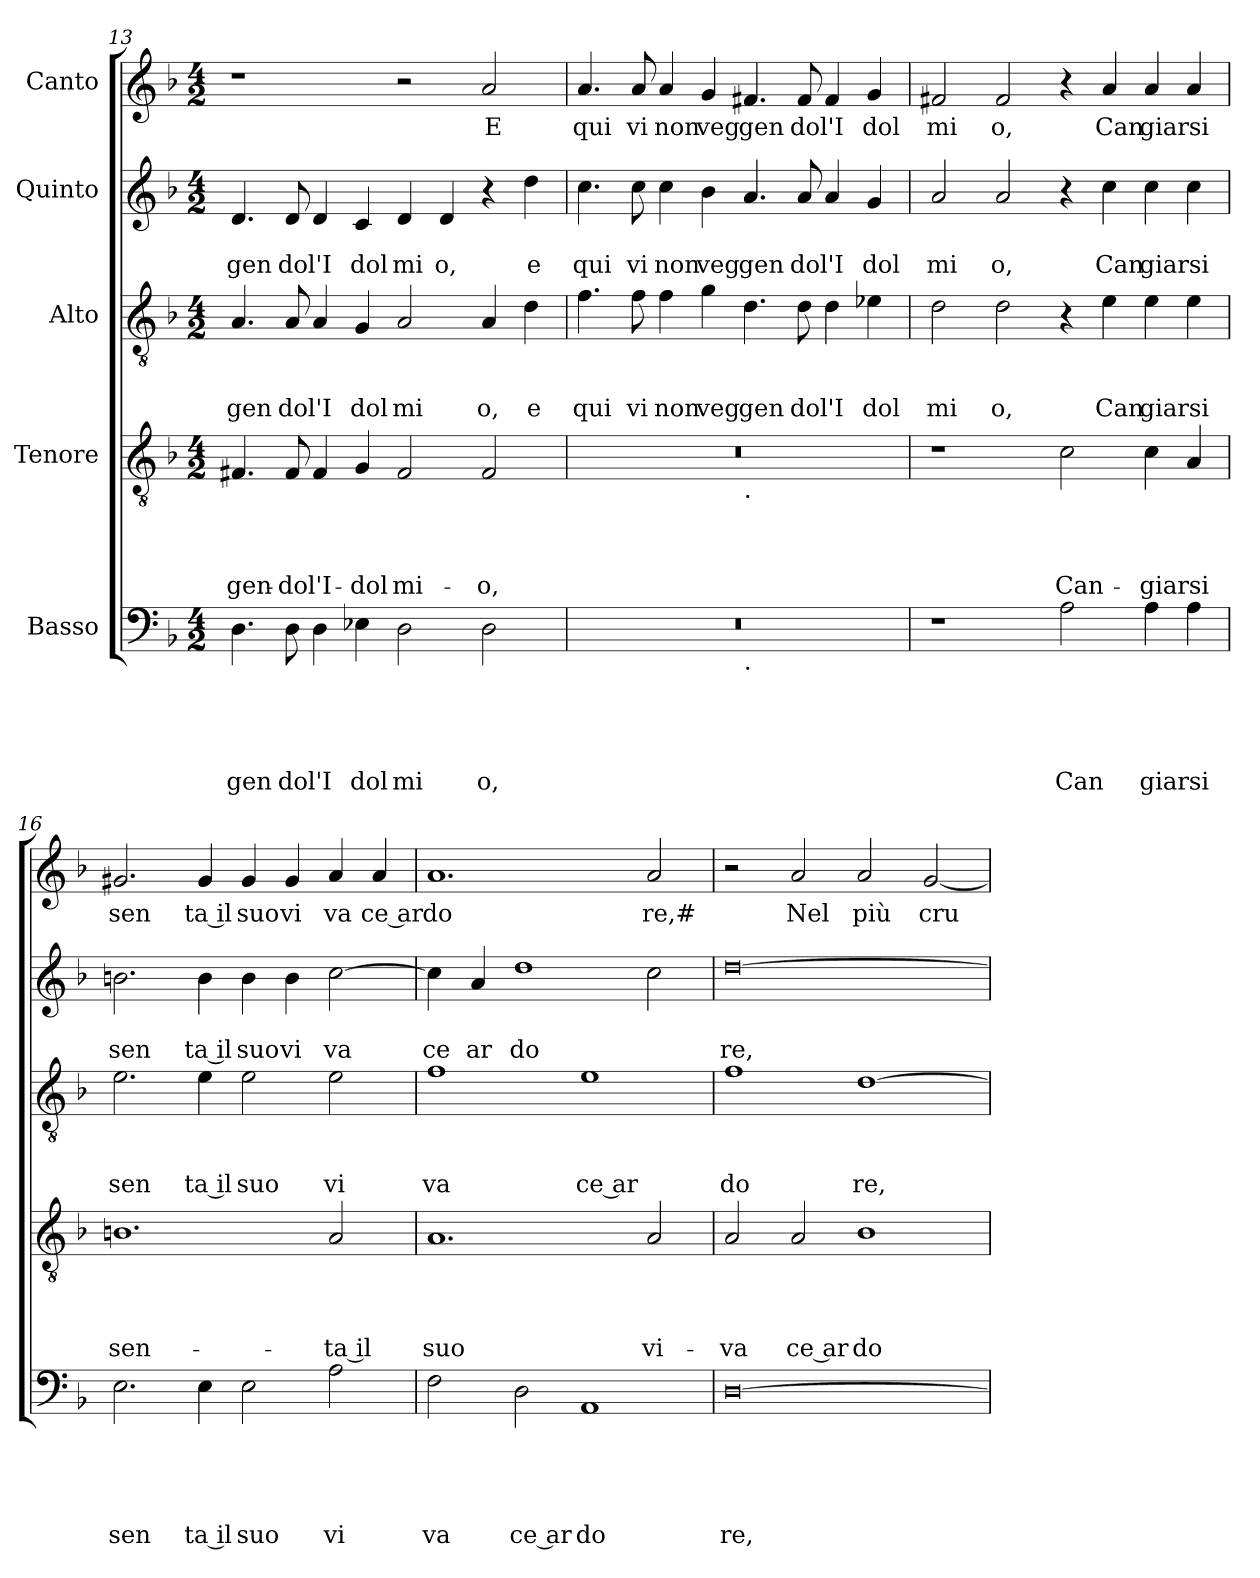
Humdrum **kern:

**kern	**text	**text	**text	**text	**text	**kern	**text	**text	**text	**text	**kern	**text	**text	**text	**kern	**text	**text	**kern	**text
*part5	*part5	*part5	*part5	*part5	*part5	*part4	*part4	*part4	*part4	*part4	*part3	*part3	*part3	*part3	*part2	*part2	*part2	*part1	*part1
*staff5	*staff5	*staff5	*staff5	*staff5	*staff5	*staff4	*staff4	*staff4	*staff4	*staff4	*staff3	*staff3	*staff3	*staff3	*staff2	*staff2	*staff2	*staff1	*staff1
*I"Basso	*	*	*	*	*	*I"Tenore	*	*	*	*	*I"Alto	*	*	*	*I"Quinto	*	*	*I"Canto	*
!!LO:PB:g=z
*clefF4	*	*	*	*	*	*clefGv2	*	*	*	*	*clefGv2	*	*	*	*clefG2	*	*	*clefG2	*
*k[b-]	*	*	*	*	*	*k[b-]	*	*	*	*	*k[b-]	*	*	*	*k[b-]	*	*	*k[b-]	*
*F:	*	*	*	*	*	*F:	*	*	*	*	*F:	*	*	*	*F:	*	*	*F:	*
*M4/2	*	*	*	*	*	*M4/2	*	*	*	*	*M4/2	*	*	*	*M4/2	*	*	*M4/2	*
=13	=13	=13	=13	=13	=13	=13	=13	=13	=13	=13	=13	=13	=13	=13	=13	=13	=13	=13	=13
!	!	!	!	!	!LO:LY:b	!	!	!	!	!LO:LY:b	!	!	!	!LO:LY:b	!	!	!LO:LY:b	!	!
4.D\	.	.	.	.	-gen	4.F#X/	.	.	.	-gen-	4.A/	.	.	-gen	4.d/	.	-gen	1r	.
!	!	!	!	!	!LO:LY:b	!	!	!	!	!LO:LY:b	!	!	!	!LO:LY:b	!	!	!LO:LY:b	!	!
8D\	.	.	.	.	do	8F#/	.	.	.	-do	8A/	.	.	do	8d/	.	do	.	.
!	!	!	!	!	!LO:LY:b	!	!	!	!	!LO:LY:b	!	!	!	!LO:LY:b	!	!	!LO:LY:b	!	!
4D\	.	.	.	.	l'I	4F#/	.	.	.	l'I-	4A/	.	.	l'I	4d/	.	l'I	.	.
!	!	!	!	!	!LO:LY:b	!	!	!	!	!LO:LY:b	!	!	!	!LO:LY:b	!	!	!LO:LY:b	!	!
4E-X\	.	.	.	.	dol	4G/	.	.	.	-dol	4G/	.	.	dol	4c/	.	dol	.	.
!	!	!	!	!	!LO:LY:b	!	!	!	!	!LO:LY:b	!	!	!	!LO:LY:b	!	!	!LO:LY:b	!	!
2D\	.	.	.	.	mi	2F#/	.	.	.	mi-	2A/	.	.	mi	4d/	.	mi	2r	.
!	!	!	!	!	!	!	!	!	!	!	!	!	!	!	!	!	!LO:LY:b	!	!
.	.	.	.	.	.	.	.	.	.	.	.	.	.	.	4d/	.	o,	.	.
!	!	!	!	!	!LO:LY:b	!	!	!	!	!LO:LY:b	!	!	!	!LO:LY:b	!	!	!	!	!LO:LY:b
2D\	.	.	.	.	o,	2F#/	.	.	.	-o,	4A/	.	.	o,	4r	.	.	2a/	E
!	!	!	!	!	!	!	!	!	!	!	!	!	!	!LO:LY:b	!	!	!LO:LY:b	!	!
.	.	.	.	.	.	.	.	.	.	.	4d\	.	.	e	4dd\	.	e	.	.
=14	=14	=14	=14	=14	=14	=14	=14	=14	=14	=14	=14	=14	=14	=14	=14	=14	=14	=14	=14
!	!	!	!	!	!	!	!	!	!	!	!	!	!	!LO:LY:b	!	!	!LO:LY:b	!	!LO:LY:b
*^	*	*	*	*	*	*^	*	*	*	*	*	*	*	*	*	*	*	*	*
0r	1ryy	.	.	.	.	.	0r	1ryy	.	.	.	.	4.f\	.	.	qui	4.cc\	.	qui	4.a/	qui
!	!	!	!	!	!	!	!	!	!	!	!	!	!	!	!	!LO:LY:b	!	!	!LO:LY:b	!	!LO:LY:b
.	.	.	.	.	.	.	.	.	.	.	.	.	8f\	.	.	vi	8cc\	.	vi	8a/	vi
!	!	!	!	!	!	!	!	!	!	!	!	!	!	!	!	!LO:LY:b	!	!	!LO:LY:b	!	!LO:LY:b
.	.	.	.	.	.	.	.	.	.	.	.	.	4f\	.	.	non	4cc\	.	non	4a/	non
!	!	!	!	!	!	!	!	!	!	!	!	!	!	!	!	!LO:LY:b	!	!	!LO:LY:b	!	!LO:LY:b
.	.	.	.	.	.	.	.	.	.	.	.	.	4g\	.	.	veg	4b-\	.	veg	4g/	veg
!	!	!	!	!	!	!	!	!LO:TX:b:t=.	!	!	!	!	!	!	!	!	!	!	!	!	!
!	!LO:TX:b:t=.	!	!	!	!	!	!	!	!	!	!	!	!	!	!	!	!	!	!	!	!
!	!	!	!	!	!	!	!	!	!	!	!	!	!	!	!	!LO:LY:b	!	!	!LO:LY:b	!	!LO:LY:b
.	1ryy	.	.	.	.	.	.	1ryy	.	.	.	.	4.d\	.	.	gen	4.a/	.	gen	4.f#X/	gen
!	!	!	!	!	!	!	!	!	!	!	!	!	!	!	!	!LO:LY:b	!	!	!LO:LY:b	!	!LO:LY:b
.	.	.	.	.	.	.	.	.	.	.	.	.	8d\	.	.	do	8a/	.	do	8f#/	do
!	!	!	!	!	!	!	!	!	!	!	!	!	!	!	!	!LO:LY:b	!	!	!LO:LY:b	!	!LO:LY:b
.	.	.	.	.	.	.	.	.	.	.	.	.	4d\	.	.	l'I	4a/	.	l'I	4f#/	l'I
!	!	!	!	!	!	!	!	!	!	!	!	!	!	!	!	!LO:LY:b	!	!	!LO:LY:b	!	!LO:LY:b
.	.	.	.	.	.	.	.	.	.	.	.	.	4e-X\	.	.	dol	4g/	.	dol	4g/	dol
=15	=15	=15	=15	=15	=15	=15	=15	=15	=15	=15	=15	=15	=15	=15	=15	=15	=15	=15	=15	=15	=15
!	!	!	!	!	!	!	!	!	!	!	!	!	!	!	!	!LO:LY:b	!	!	!LO:LY:b	!	!LO:LY:b
*v	*v	*	*	*	*	*	*	*	*	*	*	*	*	*	*	*	*	*	*	*	*
*	*	*	*	*	*	*v	*v	*	*	*	*	*	*	*	*	*	*	*	*	*
1r	.	.	.	.	.	1r	.	.	.	.	2d\	.	.	mi	2a/	.	mi	2f#X/	mi
!	!	!	!	!	!	!	!	!	!	!	!	!	!	!LO:LY:b	!	!	!LO:LY:b	!	!LO:LY:b
.	.	.	.	.	.	.	.	.	.	.	2d\	.	.	o,	2a/	.	o,	2f#/	o,
!	!	!	!	!	!LO:LY:b	!	!	!	!	!LO:LY:b	!	!	!	!	!	!	!	!	!
2A\	.	.	.	.	Can	2c\	.	.	.	Can-	4r	.	.	.	4r	.	.	4r	.
!	!	!	!	!	!	!	!	!	!	!	!	!	!	!LO:LY:b	!	!	!LO:LY:b	!	!LO:LY:b
.	.	.	.	.	.	.	.	.	.	.	4e\	.	.	Can	4cc\	.	Can	4a/	Can
!	!	!	!	!	!LO:LY:b	!	!	!	!	!LO:LY:b	!	!	!	!LO:LY:b	!	!	!LO:LY:b	!	!LO:LY:b
4A\	.	.	.	.	giarsi	4c\	.	.	.	-giarsi	4e\	.	.	giarsi	4cc\	.	giarsi	4a/	giarsi
4A\	.	.	.	.	.	4A/	.	.	.	.	4e\	.	.	.	4cc\	.	.	4a/	.
=16	=16	=16	=16	=16	=16	=16	=16	=16	=16	=16	=16	=16	=16	=16	=16	=16	=16	=16	=16
!	!	!	!	!	!LO:LY:b	!	!	!	!	!LO:LY:b	!	!	!	!LO:LY:b	!	!	!LO:LY:b	!	!LO:LY:b
2.E\	.	.	.	.	sen	1.Bn	.	.	.	sen-	2.e\	.	.	sen	2.bn\	.	sen	2.g#X/	sen
!	!	!	!	!	!LO:LY:b:rj	!	!	!	!	!	!	!	!	!LO:LY:b:rj	!	!	!LO:LY:b:rj	!	!LO:LY:b:rj
4E\	.	.	.	.	ta il	.	.	.	.	.	4e\	.	.	ta il	4b\	.	ta il	4g#/	ta il
!	!	!	!	!	!LO:LY:b	!	!	!	!	!	!	!	!	!LO:LY:b	!	!	!LO:LY:b	!	!LO:LY:b
2E\	.	.	.	.	suo	.	.	.	.	.	2e\	.	.	suo	4b\	.	suo	4g#/	suo
!	!	!	!	!	!	!	!	!	!	!	!	!	!	!	!	!	!LO:LY:b	!	!LO:LY:b
.	.	.	.	.	.	.	.	.	.	.	.	.	.	.	4b\	.	vi	4g#/	vi
!	!	!	!	!	!LO:LY:b	!	!	!	!	!LO:LY:b:rj	!	!	!	!LO:LY:b	!	!	!LO:LY:b	!	!LO:LY:b
2A\	.	.	.	.	vi	2A/	.	.	.	-ta il	2e\	.	.	vi	[>2cc\	.	va	4a/	va
!	!	!	!	!	!	!	!	!	!	!	!	!	!	!	!	!	!	!	!LO:LY:b:rj
.	.	.	.	.	.	.	.	.	.	.	.	.	.	.	.	.	.	4a/	ce ar
=17	=17	=17	=17	=17	=17	=17	=17	=17	=17	=17	=17	=17	=17	=17	=17	=17	=17	=17	=17
!	!	!	!	!	!LO:LY:b	!	!	!	!	!LO:LY:b	!	!	!	!LO:LY:b	!	!	!LO:LY:b	!	!LO:LY:b
2F\	.	.	.	.	va	1.A	.	.	.	suo	1f	.	.	va	4cc\]	.	ce	1.a	do
!	!	!	!	!	!	!	!	!	!	!	!	!	!	!	!	!	!LO:LY:b	!	!
.	.	.	.	.	.	.	.	.	.	.	.	.	.	.	4a/	.	ar	.	.
!	!	!	!	!	!LO:LY:b:rj	!	!	!	!	!	!	!	!	!	!	!	!LO:LY:b	!	!
2D\	.	.	.	.	ce ar	.	.	.	.	.	.	.	.	.	1dd	.	do	.	.
!	!	!	!	!	!LO:LY:b	!	!	!	!	!	!	!	!	!LO:LY:b:rj	!	!	!	!	!
1AA	.	.	.	.	do	.	.	.	.	.	1e	.	.	ce ar	.	.	.	.	.
!	!	!	!	!	!	!	!	!	!	!LO:LY:b	!	!	!	!	!	!	!	!	!LO:LY:b:rj
.	.	.	.	.	.	2A/	.	.	.	vi-	.	.	.	.	2cc\	.	.	2a/	re,#
!!LO:LB:g=z
=18	=18	=18	=18	=18	=18	=18	=18	=18	=18	=18	=18	=18	=18	=18	=18	=18	=18	=18	=18
!	!	!	!	!	!LO:LY:b	!	!	!	!	!LO:LY:b	!	!	!	!LO:LY:b	!	!	!LO:LY:b	!	!
[>0D	.	.	.	.	re,	2A/	.	.	.	-va	1f	.	.	do	[>0dd	.	re,	2r	.
!	!	!	!	!	!	!	!	!	!	!LO:LY:b:rj	!	!	!	!	!	!	!	!	!LO:LY:b
.	.	.	.	.	.	2A/	.	.	.	ce ar	.	.	.	.	.	.	.	2a/	Nel
!	!	!	!	!	!	!	!	!	!	!LO:LY:b	!	!	!	!LO:LY:b	!	!	!	!	!LO:LY:b
.	.	.	.	.	.	1B-	.	.	.	do	[>1d	.	.	re,	.	.	.	2a/	più
!	!	!	!	!	!	!	!	!	!	!	!	!	!	!	!	!	!	!	!LO:LY:b
.	.	.	.	.	.	.	.	.	.	.	.	.	.	.	.	.	.	[<2g/	cru
=	=	=	=	=	=	=	=	=	=	=	=	=	=	=	=	=	=	=	=
*-	*-	*-	*-	*-	*-	*-	*-	*-	*-	*-	*-	*-	*-	*-	*-	*-	*-	*-	*-
